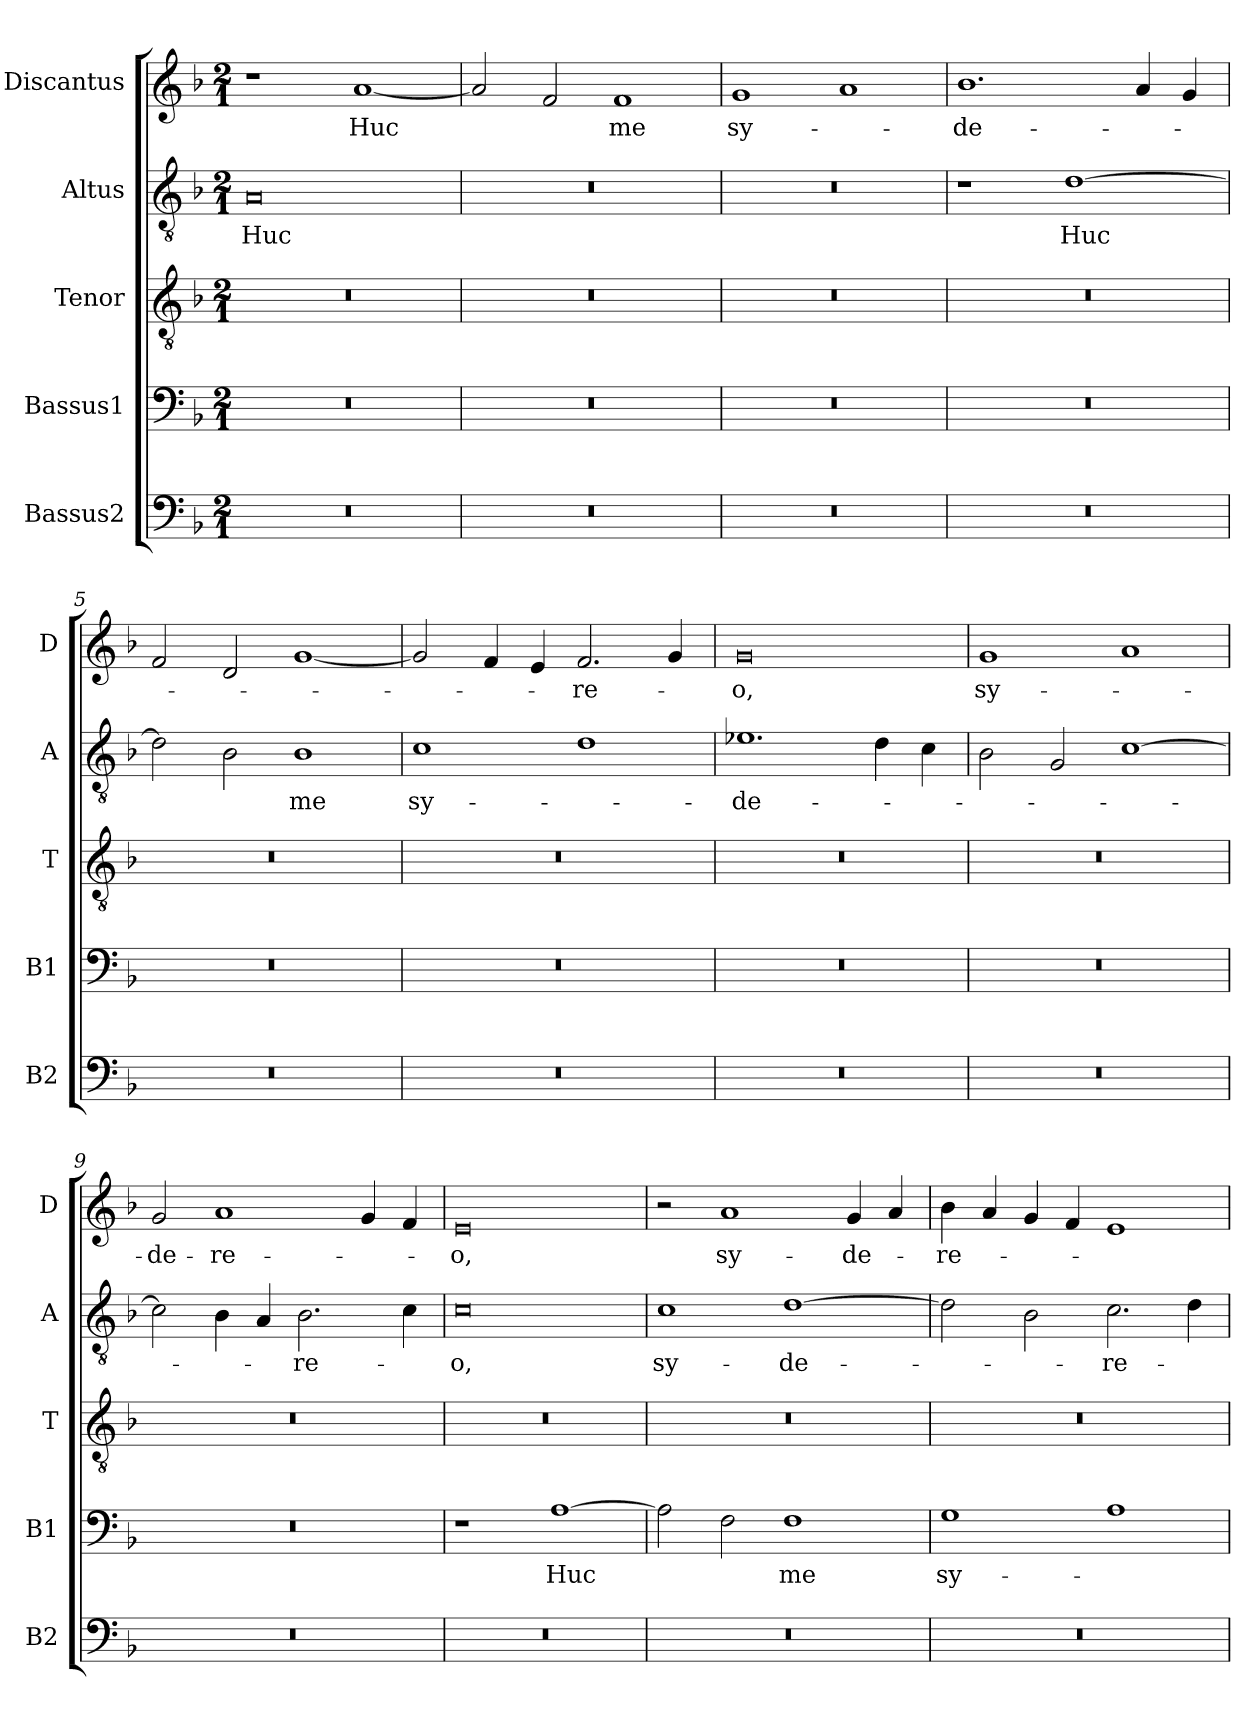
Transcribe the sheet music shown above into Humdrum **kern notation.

**kern	**kern	**text	**kern	**kern	**text	**kern	**text
*part5	*part4	*part4	*part3	*part2	*part2	*part1	*part1
*staff5	*staff4	*staff4	*staff3	*staff2	*staff2	*staff1	*staff1
*I"Bassus2	*I"Bassus1	*	*I"Tenor	*I"Altus	*	*I"Discantus	*
*I'B2	*I'B1	*	*I'T	*I'A	*	*I'D	*
*clefF4	*clefF4	*	*clefGv2	*clefGv2	*	*clefG2	*
*k[b-]	*k[b-]	*	*k[b-]	*k[b-]	*	*k[b-]	*
*M2/1	*M2/1	*	*M2/1	*M2/1	*	*M2/1	*
=1	=1	=1	=1	=1	=1	=1	=1
0r	0r	.	0r	0A	Huc	1r	.
.	.	.	.	.	.	[1a	Huc
=2	=2	=2	=2	=2	=2	=2	=2
0r	0r	.	0r	0r	.	2a/]	.
.	.	.	.	.	.	2f/	.
.	.	.	.	.	.	1f	me
=3	=3	=3	=3	=3	=3	=3	=3
0r	0r	.	0r	0r	.	1g	sy-
.	.	.	.	.	.	1a	.
=4	=4	=4	=4	=4	=4	=4	=4
0r	0r	.	0r	1r	.	1.b-	-de-
.	.	.	.	[1d	Huc	.	.
.	.	.	.	.	.	4a/	.
.	.	.	.	.	.	4g/	.
=5	=5	=5	=5	=5	=5	=5	=5
0r	0r	.	0r	2d\]	.	2f/	.
.	.	.	.	2B-\	.	2d/	.
.	.	.	.	1B-	me	[1g	.
=6	=6	=6	=6	=6	=6	=6	=6
0r	0r	.	0r	1c	sy-	2g/]	.
.	.	.	.	.	.	4f/	.
.	.	.	.	.	.	4e/	.
.	.	.	.	1d	.	2.f/	-re-
.	.	.	.	.	.	4g/	.
=7	=7	=7	=7	=7	=7	=7	=7
0r	0r	.	0r	1.e-X	-de-	0g	-o,
.	.	.	.	4d\	.	.	.
.	.	.	.	4c\	.	.	.
=8	=8	=8	=8	=8	=8	=8	=8
0r	0r	.	0r	2B-\	.	1g	sy-
.	.	.	.	2G/	.	.	.
.	.	.	.	[1c	.	1a	.
=9	=9	=9	=9	=9	=9	=9	=9
0r	0r	.	0r	2c\]	.	2g/	-de-
.	.	.	.	4B-\	.	1a	-re-
.	.	.	.	4A/	.	.	.
.	.	.	.	2.B-\	-re-	.	.
.	.	.	.	.	.	4g/	.
.	.	.	.	4c\	.	4f/	.
=10	=10	=10	=10	=10	=10	=10	=10
0r	1r	.	0r	0c	-o,	0e	-o,
.	[1A	Huc	.	.	.	.	.
=11	=11	=11	=11	=11	=11	=11	=11
0r	2A\]	.	0r	1c	sy-	2r	.
.	2F\	.	.	.	.	1a	sy-
.	1F	me	.	[1d	-de-	.	.
.	.	.	.	.	.	4g/	-de-
.	.	.	.	.	.	4a/	.
=12	=12	=12	=12	=12	=12	=12	=12
0r	1G	sy-	0r	2d\]	.	4b-\	-re-
.	.	.	.	.	.	4a/	.
.	.	.	.	2B-\	.	4g/	.
.	.	.	.	.	.	4f/	.
.	1A	.	.	2.c\	-re-	1e	.
.	.	.	.	4d\	.	.	.
=	=	=	=	=	=	=	=
*-	*-	*-	*-	*-	*-	*-	*-
